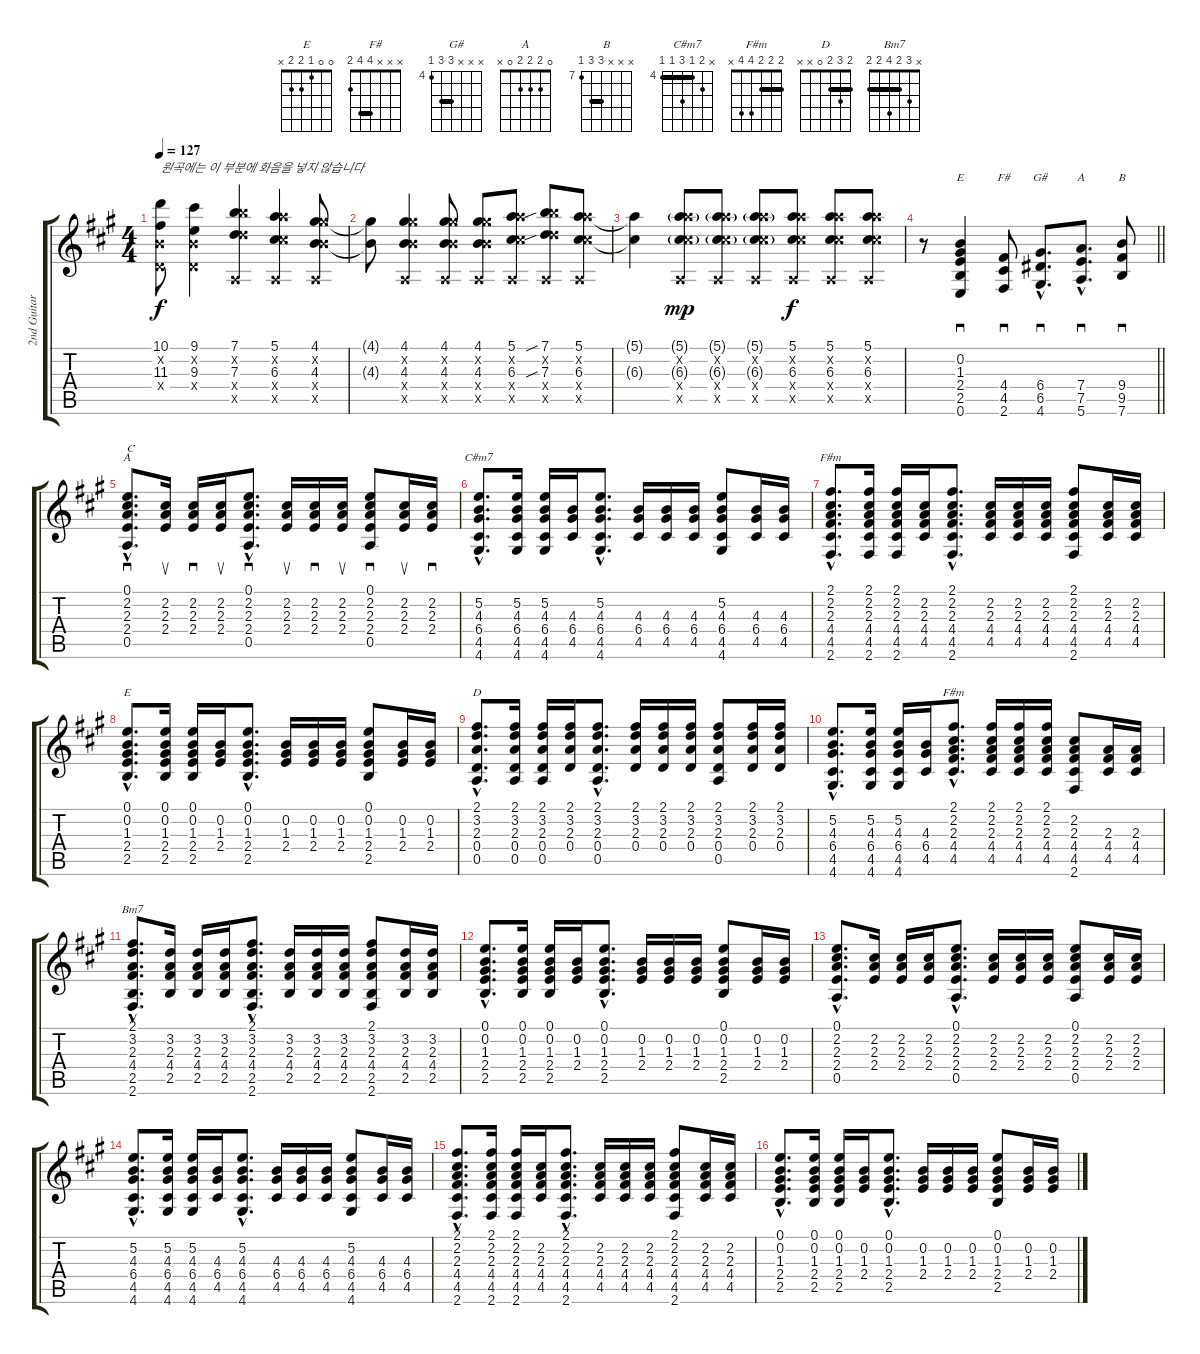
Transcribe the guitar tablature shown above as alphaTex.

\track ("2nd Guitar" "2nd Guitar") {instrument acousticguitarnylon}
\staff {score tabs}
\tuning (E4 B3 G3 D3 A2 E2) {hide}
\chord ("E" x x 1 2 2 x)
\chord ("F#" x x x 4 4 2) {barre 4}
\chord ("G#" x x x 6 6 4) {firstfret 4 barre 6}
\chord ("A" x x x 7 7 5) {firstfret 5 barre 7}
\chord ("B" x x x 9 9 7) {firstfret 7 barre 9}
\chord ("A" 0 2 2 2 0 x)
\chord ("C#m7" x 5 4 6 4 4) {firstfret 4 barre 4}
\chord ("F#m" x 2 2 4 4 2) {barre 2}
\chord ("E" 0 0 1 2 2 x)
\chord ("D" 2 3 2 0 x x) {barre 2}
\chord ("F#m" 2 2 2 4 4 x) {barre 2}
\chord ("Bm7" x 3 2 4 2 2) {barre 2}
\ts (4 4)
\tempo 127
\clef g2
\ks a
(10.1 0.2{x} 11.3 0.4{x}).8{txt "원곡에는 이 부분에 화음을 넣지 않습니다" dy f} (9.1 0.2{x} 9.3 0.4{x}).4 (7.1 12.2{x} 7.3 12.4{x} 0.5{x}).4 (5.1 10.2{x} 6.3 11.4{x} 0.5{x}).4 (4.1 9.2{x} 4.3 9.4{x} 0.5{x}).8 |
(4.1{t} 4.3{t}).8 (4.1 9.2{x} 4.3 9.4{x} 0.5{x}).4 (4.1 9.2{x} 4.3 9.4{x} 0.5{x}).8 (4.1 9.2{x} 4.3 9.4{x} 0.5{x}).8 (5.1 10.2{x} 6.3 11.4{x} 0.5{x}).8 (7.1{sib} 12.2{x} 7.3{sib} 12.4{x} 0.5{x}).8 (5.1 10.2{x} 6.3 11.4{x} 0.5{x}).8 |
(5.1{t} 6.3{t}).4 (5.1{g} 10.2{x} 6.3{g} 11.4{x} 0.5{x}).8{dy mp} (5.1{g} 10.2{x} 6.3{g} 11.4{x} 0.5{x}).8 (5.1{g} 10.2{x} 6.3{g} 11.4{x} 0.5{x}).8 (5.1 10.2{x} 6.3 11.4{x} 0.5{x}).8{dy f} (5.1 10.2{x} 6.3 11.4{x} 0.5{x}).8 (5.1 10.2{x} 6.3 11.4{x} 0.5{x}).8 |
\barLineRight lightlight
r.8 (0.2 1.3 2.4 2.5 0.6).4{sd ch "E"} (4.4 4.5 2.6).8{sd ch "F#"} (6.4{hac} 6.5{hac} 4.6{hac}).8{d sd ch "G#"} (7.4{hac} 7.5{hac} 5.6{hac}).8{d sd ch "A"} (9.4 9.5 7.6).8{sd ch "B"} |
(0.1{hac} 2.2 2.3{hac} 2.4{hac} 0.5{hac}).8{d sd ch "A" txt "C" volume 13} (2.2 2.3 2.4).16{su} (2.2 2.3 2.4).16{sd} (2.2 2.3 2.4).16{su} (0.1{hac} 2.2{hac} 2.3{hac} 2.4{hac} 0.5{hac}).8{d sd} (2.2 2.3 2.4).16{su} (2.2 2.3 2.4).16{sd} (2.2 2.3 2.4).16{su} (0.1 2.2 2.3 2.4 0.5).8{sd} (2.2 2.3 2.4).16{su} (2.2 2.3 2.4).16{sd} |
(5.2 4.3{hac} 6.4{hac} 4.5{hac} 4.6{hac}).8{d ch "C#m7"} (5.2 4.3 6.4 4.5 4.6).16 (5.2 4.3 6.4 4.5 4.6).16 (4.3 6.4 4.5).16 (5.2{hac} 4.3{hac} 6.4{hac} 4.5{hac} 4.6{hac}).8{d} (4.3 6.4 4.5).16 (4.3 6.4 4.5).16 (4.3 6.4 4.5).16 (5.2 4.3 6.4 4.5 4.6).8 (4.3 6.4 4.5).16 (4.3 6.4 4.5).16 |
(2.1{hac} 2.2 2.3{hac} 4.4{hac} 4.5{hac} 2.6{hac}).8{d ch "F#m"} (2.1 2.2 2.3 4.4 4.5 2.6).16 (2.1 2.2 2.3 4.4 4.5 2.6).16 (2.2 2.3 4.4 4.5).16 (2.1{hac} 2.2{hac} 2.3{hac} 4.4{hac} 4.5{hac} 2.6{hac}).8{d} (2.2 2.3 4.4 4.5).16 (2.2 2.3 4.4 4.5).16 (2.2 2.3 4.4 4.5).16 (2.1 2.2 2.3 4.4 4.5 2.6).8 (2.2 2.3 4.4 4.5).16 (2.2 2.3 4.4 4.5).16 |
(0.1{hac} 0.2 1.3{hac} 2.4{hac} 2.5{hac}).8{d ch "E"} (0.1 0.2 1.3 2.4 2.5).16 (0.1 0.2 1.3 2.4 2.5).16 (0.2 1.3 2.4).16 (0.1{hac} 0.2{hac} 1.3{hac} 2.4{hac} 2.5{hac}).8{d} (0.2 1.3 2.4).16 (0.2 1.3 2.4).16 (0.2 1.3 2.4).16 (0.1 0.2 1.3 2.4 2.5).8 (0.2 1.3 2.4).16 (0.2 1.3 2.4).16 |
(2.1{hac} 3.2 2.3{hac} 0.4{hac} 0.5{hac}).8{d ch "D"} (2.1 3.2 2.3 0.4 0.5).16 (2.1 3.2 2.3 0.4 0.5).16 (2.1 3.2 2.3 0.4).16 (2.1{hac} 3.2{hac} 2.3{hac} 0.4{hac} 0.5{hac}).8{d} (2.1 3.2 2.3 0.4).16 (2.1 3.2 2.3 0.4).16 (2.1 3.2 2.3 0.4).16 (2.1 3.2 2.3 0.4 0.5).8 (2.1 3.2 2.3 0.4).16 (2.1 3.2 2.3 0.4).16 |
(5.2 4.3{hac} 6.4{hac} 4.5{hac} 4.6{hac}).8{d} (5.2 4.3 6.4 4.5 4.6).16 (5.2 4.3 6.4 4.5 4.6).16 (4.3 6.4 4.5).16 (2.1{hac} 2.2{hac} 2.3{hac} 4.4{hac} 4.5{hac}).8{d ch "F#m"} (2.1 2.2 2.3 4.4 4.5).16 (2.1 2.2 2.3 4.4 4.5).16 (2.1 2.2 2.3 4.4 4.5).16 (2.2 2.3 4.4 4.5 2.6).8 (2.3 4.4 4.5).16 (2.3 4.4 4.5).16 |
(2.1{hac} 3.2 2.3{hac} 4.4{hac} 2.5{hac} 2.6{hac}).8{d ch "Bm7"} (3.2 2.3 4.4 2.5).16 (3.2 2.3 4.4 2.5).16 (3.2 2.3 4.4 2.5).16 (2.1{hac} 3.2 2.3{hac} 4.4{hac} 2.5{hac} 2.6{hac}).8{d} (3.2 2.3 4.4 2.5).16 (3.2 2.3 4.4 2.5).16 (3.2 2.3 4.4 2.5).16 (2.1 3.2 2.3 4.4 2.5 2.6).8 (3.2 2.3 4.4 2.5).16 (3.2 2.3 4.4 2.5).16 |
(0.1{hac} 0.2 1.3{hac} 2.4{hac} 2.5{hac}).8{d} (0.1 0.2 1.3 2.4 2.5).16 (0.1 0.2 1.3 2.4 2.5).16 (0.2 1.3 2.4).16 (0.1{hac} 0.2{hac} 1.3{hac} 2.4{hac} 2.5{hac}).8{d} (0.2 1.3 2.4).16 (0.2 1.3 2.4).16 (0.2 1.3 2.4).16 (0.1 0.2 1.3 2.4 2.5).8 (0.2 1.3 2.4).16 (0.2 1.3 2.4).16 |
(0.1{hac} 2.2 2.3{hac} 2.4{hac} 0.5{hac}).8{d} (2.2 2.3 2.4).16 (2.2 2.3 2.4).16 (2.2 2.3 2.4).16 (0.1{hac} 2.2{hac} 2.3{hac} 2.4{hac} 0.5{hac}).8{d} (2.2 2.3 2.4).16 (2.2 2.3 2.4).16 (2.2 2.3 2.4).16 (0.1 2.2 2.3 2.4 0.5).8 (2.2 2.3 2.4).16 (2.2 2.3 2.4).16 |
(5.2 4.3{hac} 6.4{hac} 4.5{hac} 4.6{hac}).8{d} (5.2 4.3 6.4 4.5 4.6).16 (5.2 4.3 6.4 4.5 4.6).16 (4.3 6.4 4.5).16 (5.2{hac} 4.3{hac} 6.4{hac} 4.5{hac} 4.6{hac}).8{d} (4.3 6.4 4.5).16 (4.3 6.4 4.5).16 (4.3 6.4 4.5).16 (5.2 4.3 6.4 4.5 4.6).8 (4.3 6.4 4.5).16 (4.3 6.4 4.5).16 |
(2.1{hac} 2.2 2.3{hac} 4.4{hac} 4.5{hac} 2.6{hac}).8{d} (2.1 2.2 2.3 4.4 4.5 2.6).16 (2.1 2.2 2.3 4.4 4.5 2.6).16 (2.2 2.3 4.4 4.5).16 (2.1{hac} 2.2{hac} 2.3{hac} 4.4{hac} 4.5{hac} 2.6{hac}).8{d} (2.2 2.3 4.4 4.5).16 (2.2 2.3 4.4 4.5).16 (2.2 2.3 4.4 4.5).16 (2.1 2.2 2.3 4.4 4.5 2.6).8 (2.2 2.3 4.4 4.5).16 (2.2 2.3 4.4 4.5).16 |
(0.1{hac} 0.2 1.3{hac} 2.4{hac} 2.5{hac}).8{d} (0.1 0.2 1.3 2.4 2.5).16 (0.1 0.2 1.3 2.4 2.5).16 (0.2 1.3 2.4).16 (0.1{hac} 0.2{hac} 1.3{hac} 2.4{hac} 2.5{hac}).8{d} (0.2 1.3 2.4).16 (0.2 1.3 2.4).16 (0.2 1.3 2.4).16 (0.1 0.2 1.3 2.4 2.5).8 (0.2 1.3 2.4).16 (0.2 1.3 2.4).16
